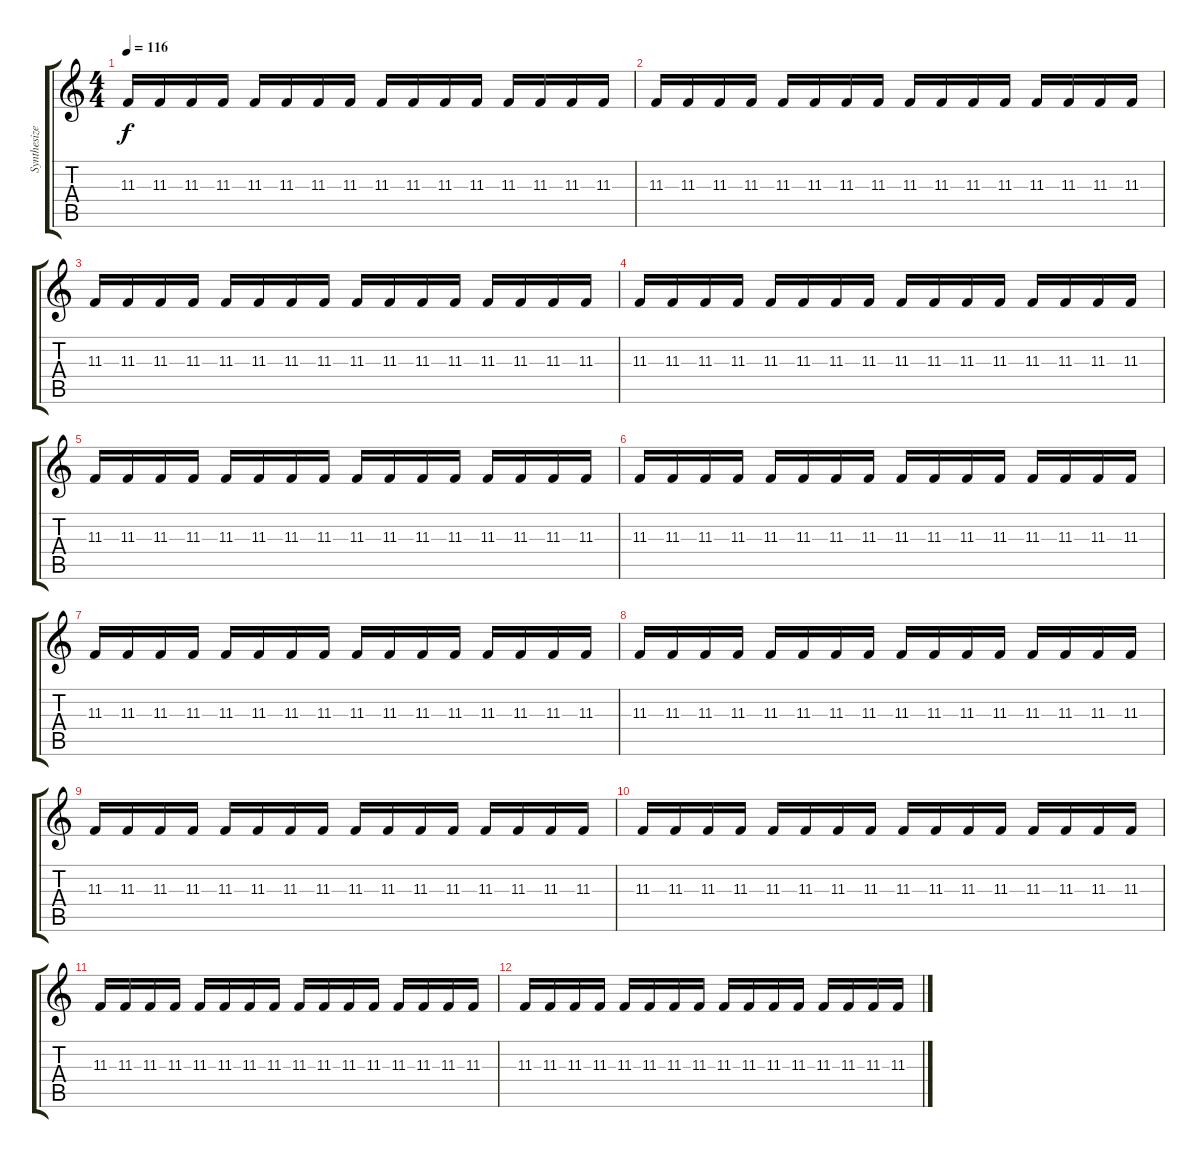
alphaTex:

\track ("Synthesizer" "Synthesize") {instrument shamisen}
\staff {score tabs}
\tuning (Eb4 Bb3 Gb3 Db3 Ab2 Eb2) {hide}
\ts (4 4)
\tempo 116
\clef g2
\ks c
11.3.16{dy f instrument shamisen} 11.3.16 11.3.16 11.3.16 11.3.16 11.3.16 11.3.16 11.3.16 11.3.16 11.3.16 11.3.16 11.3.16 11.3.16 11.3.16 11.3.16 11.3.16 |
11.3.16 11.3.16 11.3.16 11.3.16 11.3.16 11.3.16 11.3.16 11.3.16 11.3.16 11.3.16 11.3.16 11.3.16 11.3.16 11.3.16 11.3.16 11.3.16 |
11.3.16 11.3.16 11.3.16 11.3.16 11.3.16 11.3.16 11.3.16 11.3.16 11.3.16 11.3.16 11.3.16 11.3.16 11.3.16 11.3.16 11.3.16 11.3.16 |
11.3.16 11.3.16 11.3.16 11.3.16 11.3.16 11.3.16 11.3.16 11.3.16 11.3.16 11.3.16 11.3.16 11.3.16 11.3.16 11.3.16 11.3.16 11.3.16 |
11.3.16 11.3.16 11.3.16 11.3.16 11.3.16 11.3.16 11.3.16 11.3.16 11.3.16 11.3.16 11.3.16 11.3.16 11.3.16 11.3.16 11.3.16 11.3.16 |
11.3.16 11.3.16 11.3.16 11.3.16 11.3.16 11.3.16 11.3.16 11.3.16 11.3.16 11.3.16 11.3.16 11.3.16 11.3.16 11.3.16 11.3.16 11.3.16 |
11.3.16 11.3.16 11.3.16 11.3.16 11.3.16 11.3.16 11.3.16 11.3.16 11.3.16 11.3.16 11.3.16 11.3.16 11.3.16 11.3.16 11.3.16 11.3.16 |
11.3.16 11.3.16 11.3.16 11.3.16 11.3.16 11.3.16 11.3.16 11.3.16 11.3.16 11.3.16 11.3.16 11.3.16 11.3.16 11.3.16 11.3.16 11.3.16 |
11.3.16 11.3.16 11.3.16 11.3.16 11.3.16 11.3.16 11.3.16 11.3.16 11.3.16 11.3.16 11.3.16 11.3.16 11.3.16 11.3.16 11.3.16 11.3.16 |
11.3.16 11.3.16 11.3.16 11.3.16 11.3.16 11.3.16 11.3.16 11.3.16 11.3.16 11.3.16 11.3.16 11.3.16 11.3.16 11.3.16 11.3.16 11.3.16 |
11.3.16 11.3.16 11.3.16 11.3.16 11.3.16 11.3.16 11.3.16 11.3.16 11.3.16 11.3.16 11.3.16 11.3.16 11.3.16 11.3.16 11.3.16 11.3.16 |
11.3.16 11.3.16 11.3.16 11.3.16 11.3.16 11.3.16 11.3.16 11.3.16 11.3.16 11.3.16 11.3.16 11.3.16 11.3.16 11.3.16 11.3.16 11.3.16
